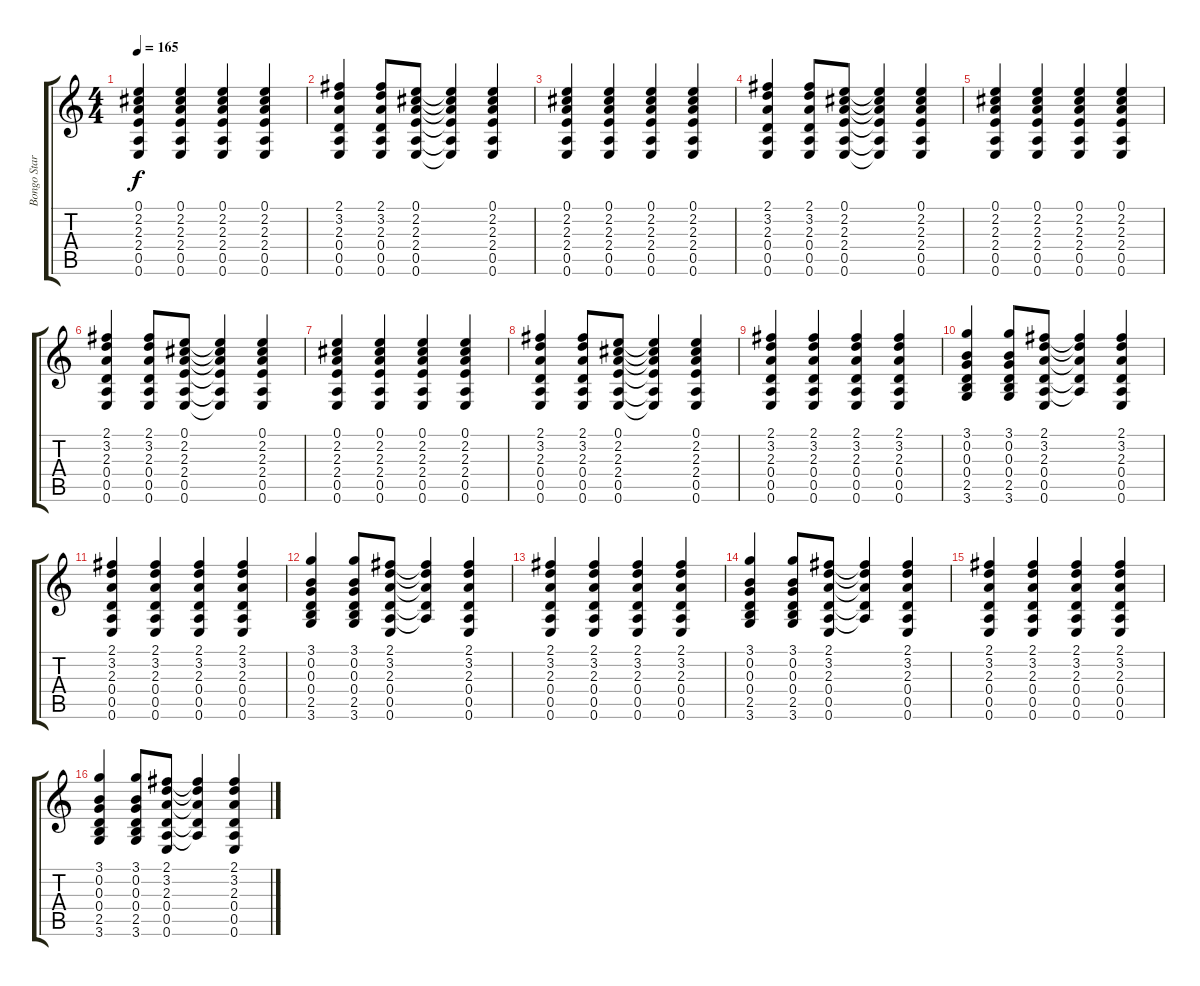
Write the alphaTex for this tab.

\track ("Bongo Starr" "Bongo Star") {instrument overdrivenguitar}
\staff {score tabs}
\tuning (E4 B3 G3 D3 A2 E2) {hide}
\ts (4 4)
\tempo 165
\clef g2
\ks c
(0.1 2.2 2.3 2.4 0.5 0.6).4{dy f} (0.1 2.2 2.3 2.4 0.5 0.6).4 (0.1 2.2 2.3 2.4 0.5 0.6).4 (0.1 2.2 2.3 2.4 0.5 0.6).4 |
(2.1 3.2 2.3 0.4 0.5 0.6).4 (2.1 3.2 2.3 0.4 0.5 0.6).8 (0.1 2.2 2.3 2.4 0.5 0.6).8 (0.1{t} 2.2{t} 2.3{t} 2.4{t} 0.5{t} 0.6{t}).4 (0.1 2.2 2.3 2.4 0.5 0.6).4 |
(0.1 2.2 2.3 2.4 0.5 0.6).4 (0.1 2.2 2.3 2.4 0.5 0.6).4 (0.1 2.2 2.3 2.4 0.5 0.6).4 (0.1 2.2 2.3 2.4 0.5 0.6).4 |
(2.1 3.2 2.3 0.4 0.5 0.6).4 (2.1 3.2 2.3 0.4 0.5 0.6).8 (0.1 2.2 2.3 2.4 0.5 0.6).8 (0.1{t} 2.2{t} 2.3{t} 2.4{t} 0.5{t} 0.6{t}).4 (0.1 2.2 2.3 2.4 0.5 0.6).4 |
(0.1 2.2 2.3 2.4 0.5 0.6).4 (0.1 2.2 2.3 2.4 0.5 0.6).4 (0.1 2.2 2.3 2.4 0.5 0.6).4 (0.1 2.2 2.3 2.4 0.5 0.6).4 |
(2.1 3.2 2.3 0.4 0.5 0.6).4 (2.1 3.2 2.3 0.4 0.5 0.6).8 (0.1 2.2 2.3 2.4 0.5 0.6).8 (0.1{t} 2.2{t} 2.3{t} 2.4{t} 0.5{t} 0.6{t}).4 (0.1 2.2 2.3 2.4 0.5 0.6).4 |
(0.1 2.2 2.3 2.4 0.5 0.6).4 (0.1 2.2 2.3 2.4 0.5 0.6).4 (0.1 2.2 2.3 2.4 0.5 0.6).4 (0.1 2.2 2.3 2.4 0.5 0.6).4 |
(2.1 3.2 2.3 0.4 0.5 0.6).4 (2.1 3.2 2.3 0.4 0.5 0.6).8 (0.1 2.2 2.3 2.4 0.5 0.6).8 (0.1{t} 2.2{t} 2.3{t} 2.4{t} 0.5{t} 0.6{t}).4 (0.1 2.2 2.3 2.4 0.5 0.6).4 |
(2.1 3.2 2.3 0.4 0.5 0.6).4 (2.1 3.2 2.3 0.4 0.5 0.6).4 (2.1 3.2 2.3 0.4 0.5 0.6).4 (2.1 3.2 2.3 0.4 0.5 0.6).4 |
(3.1 0.2 0.3 0.4 2.5 3.6).4 (3.1 0.2 0.3 0.4 2.5 3.6).8 (2.1 3.2 2.3 0.4 0.5 0.6).8 (2.1{t} 3.2{t} 2.3{t} 0.4{t} 0.5{t}).4 (2.1 3.2 2.3 0.4 0.5 0.6).4 |
(2.1 3.2 2.3 0.4 0.5 0.6).4 (2.1 3.2 2.3 0.4 0.5 0.6).4 (2.1 3.2 2.3 0.4 0.5 0.6).4 (2.1 3.2 2.3 0.4 0.5 0.6).4 |
(3.1 0.2 0.3 0.4 2.5 3.6).4 (3.1 0.2 0.3 0.4 2.5 3.6).8 (2.1 3.2 2.3 0.4 0.5 0.6).8 (2.1{t} 3.2{t} 2.3{t} 0.4{t} 0.5{t}).4 (2.1 3.2 2.3 0.4 0.5 0.6).4 |
(2.1 3.2 2.3 0.4 0.5 0.6).4 (2.1 3.2 2.3 0.4 0.5 0.6).4 (2.1 3.2 2.3 0.4 0.5 0.6).4 (2.1 3.2 2.3 0.4 0.5 0.6).4 |
(3.1 0.2 0.3 0.4 2.5 3.6).4 (3.1 0.2 0.3 0.4 2.5 3.6).8 (2.1 3.2 2.3 0.4 0.5 0.6).8 (2.1{t} 3.2{t} 2.3{t} 0.4{t} 0.5{t}).4 (2.1 3.2 2.3 0.4 0.5 0.6).4 |
(2.1 3.2 2.3 0.4 0.5 0.6).4 (2.1 3.2 2.3 0.4 0.5 0.6).4 (2.1 3.2 2.3 0.4 0.5 0.6).4 (2.1 3.2 2.3 0.4 0.5 0.6).4 |
(3.1 0.2 0.3 0.4 2.5 3.6).4 (3.1 0.2 0.3 0.4 2.5 3.6).8 (2.1 3.2 2.3 0.4 0.5 0.6).8 (2.1{t} 3.2{t} 2.3{t} 0.4{t} 0.5{t}).4 (2.1 3.2 2.3 0.4 0.5 0.6).4
